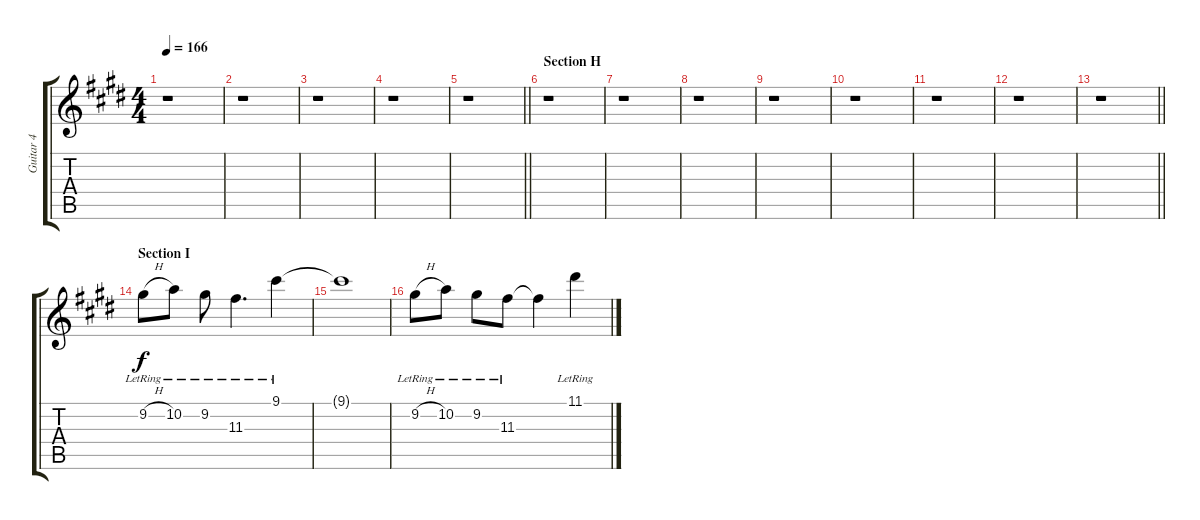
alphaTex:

\track ("Guitar 4" "Guitar 4") {instrument acousticguitarnylon}
\staff {score tabs}
\tuning (E4 B3 G3 D3 A2 E2) {hide}
\ts (4 4)
\tempo 166
\clef g2
\ks e
r.1{dy f} |
r.1 |
r.1 |
r.1 |
\barLineRight lightlight
r.1 |
\section ("" "Section H")
r.1 |
r.1 |
r.1 |
r.1 |
r.1 |
r.1 |
r.1 |
\barLineRight lightlight
r.1 |
\section ("" "Section I")
9.2{h lr}.8 10.2{lr}.8 9.2{lr}.8 11.3{lr}.4{d} 9.1{lr}.4 |
9.1{t}.1 |
9.2{h lr}.8 10.2{lr}.8 9.2{lr}.8 11.3{lr}.8 11.3{t}.4 11.1{lr}.4
